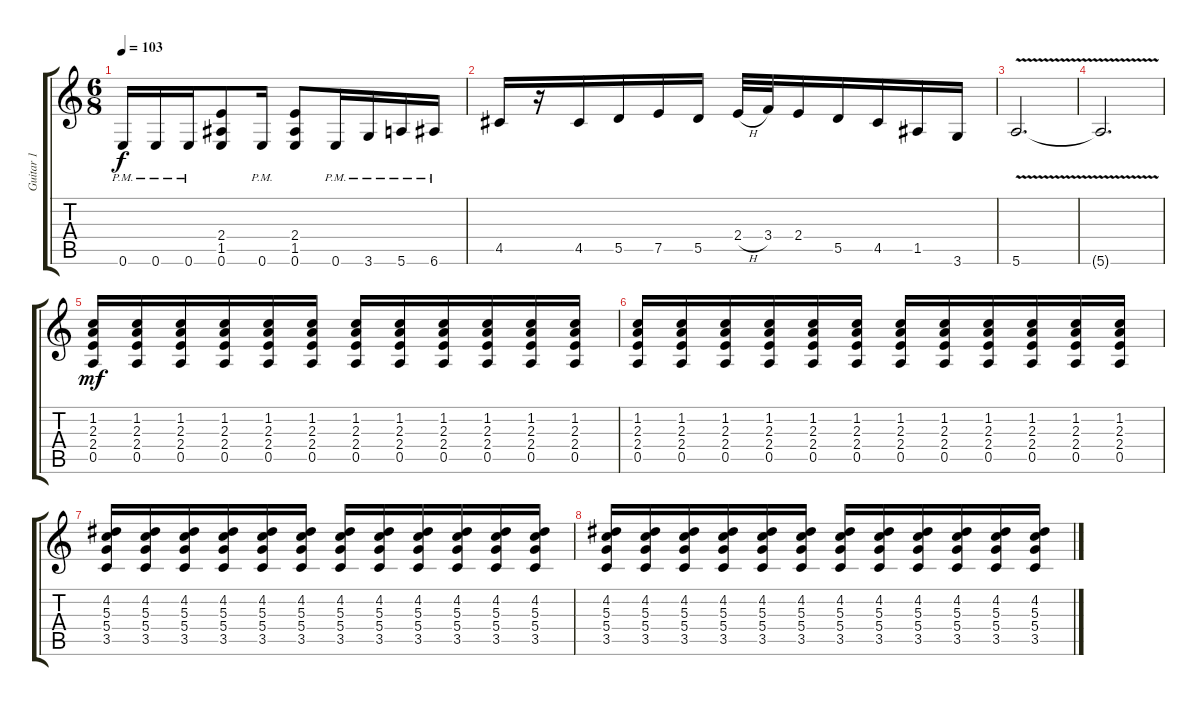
\track ("Guitar 1" "Guitar 1") {instrument distortionguitar}
\staff {score tabs}
\tuning (E4 B3 G3 D3 A2 E2) {hide}
\ts (6 8)
\tempo 103
\clef g2
\ks c
0.6{pm}.16{dy f} 0.6{pm}.16 0.6{pm}.16 (2.4 1.5 0.6).8 0.6{pm}.16 (2.4 1.5 0.6).8 0.6{pm}.16 3.6{pm}.16 5.6{pm}.16 6.6{pm}.16 |
4.5.16 r.16 4.5.16 5.5.16 7.5.16 5.5.16 2.4{h}.32 3.4.32 2.4.16 5.5.16 4.5.16 1.5.16 3.6.16 |
5.6{v}.2{d} |
5.6{t}.2{d} |
(1.2 2.3 2.4 0.5).16{dy mf} (1.2 2.3 2.4 0.5).16 (1.2 2.3 2.4 0.5).16 (1.2 2.3 2.4 0.5).16 (1.2 2.3 2.4 0.5).16 (1.2 2.3 2.4 0.5).16 (1.2 2.3 2.4 0.5).16 (1.2 2.3 2.4 0.5).16 (1.2 2.3 2.4 0.5).16 (1.2 2.3 2.4 0.5).16 (1.2 2.3 2.4 0.5).16 (1.2 2.3 2.4 0.5).16 |
(1.2 2.3 2.4 0.5).16 (1.2 2.3 2.4 0.5).16 (1.2 2.3 2.4 0.5).16 (1.2 2.3 2.4 0.5).16 (1.2 2.3 2.4 0.5).16 (1.2 2.3 2.4 0.5).16 (1.2 2.3 2.4 0.5).16 (1.2 2.3 2.4 0.5).16 (1.2 2.3 2.4 0.5).16 (1.2 2.3 2.4 0.5).16 (1.2 2.3 2.4 0.5).16 (1.2 2.3 2.4 0.5).16 |
(4.2 5.3 5.4 3.5).16 (4.2 5.3 5.4 3.5).16 (4.2 5.3 5.4 3.5).16 (4.2 5.3 5.4 3.5).16 (4.2 5.3 5.4 3.5).16 (4.2 5.3 5.4 3.5).16 (4.2 5.3 5.4 3.5).16 (4.2 5.3 5.4 3.5).16 (4.2 5.3 5.4 3.5).16 (4.2 5.3 5.4 3.5).16 (4.2 5.3 5.4 3.5).16 (4.2 5.3 5.4 3.5).16 |
(4.2 5.3 5.4 3.5).16 (4.2 5.3 5.4 3.5).16 (4.2 5.3 5.4 3.5).16 (4.2 5.3 5.4 3.5).16 (4.2 5.3 5.4 3.5).16 (4.2 5.3 5.4 3.5).16 (4.2 5.3 5.4 3.5).16 (4.2 5.3 5.4 3.5).16 (4.2 5.3 5.4 3.5).16 (4.2 5.3 5.4 3.5).16 (4.2 5.3 5.4 3.5).16 (4.2 5.3 5.4 3.5).16
